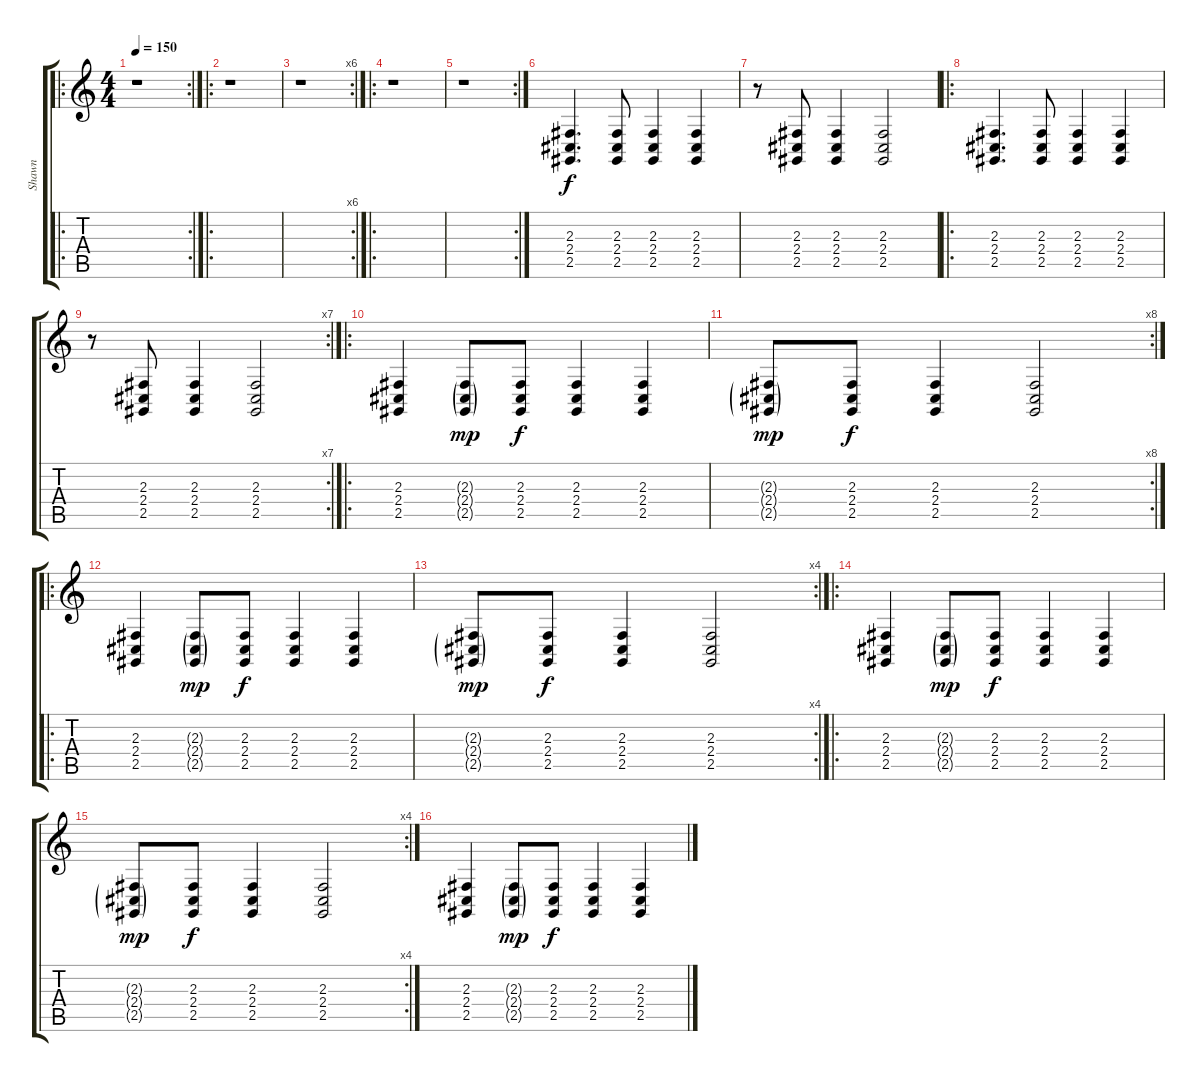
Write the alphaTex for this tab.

\track ("Shawn" "Shawn") {instrument melodictom}
\staff {score tabs}
\tuning (Db4 Ab3 E3 B2 Gb2 B1) {hide}
\ro
\rc 2
\ts (4 4)
\tempo 150
\clef g2
\ks c
r.1{dy f instrument melodictom} |
\ro
r.1 |
\rc 6
r.1 |
\ro
r.1 |
\rc 2
r.1 |
(2.3 2.4 2.5).4{d} (2.3 2.4 2.5).8 (2.3 2.4 2.5).4 (2.3 2.4 2.5).4 |
r.8 (2.3 2.4 2.5).8 (2.3 2.4 2.5).4 (2.3 2.4 2.5).2 |
\ro
(2.3 2.4 2.5).4{d} (2.3 2.4 2.5).8 (2.3 2.4 2.5).4 (2.3 2.4 2.5).4 |
\rc 7
r.8 (2.3 2.4 2.5).8 (2.3 2.4 2.5).4 (2.3 2.4 2.5).2 |
\ro
(2.3 2.4 2.5).4 (2.3{g} 2.4{g} 2.5{g}).8{dy mp} (2.3 2.4 2.5).8{dy f} (2.3 2.4 2.5).4 (2.3 2.4 2.5).4 |
\rc 8
(2.3{g} 2.4{g} 2.5{g}).8{dy mp} (2.3 2.4 2.5).8{dy f} (2.3 2.4 2.5).4 (2.3 2.4 2.5).2 |
\ro
(2.3 2.4 2.5).4 (2.3{g} 2.4{g} 2.5{g}).8{dy mp} (2.3 2.4 2.5).8{dy f} (2.3 2.4 2.5).4 (2.3 2.4 2.5).4 |
\rc 4
(2.3{g} 2.4{g} 2.5{g}).8{dy mp} (2.3 2.4 2.5).8{dy f} (2.3 2.4 2.5).4 (2.3 2.4 2.5).2 |
\ro
(2.3 2.4 2.5).4 (2.3{g} 2.4{g} 2.5{g}).8{dy mp} (2.3 2.4 2.5).8{dy f} (2.3 2.4 2.5).4 (2.3 2.4 2.5).4 |
\rc 4
(2.3{g} 2.4{g} 2.5{g}).8{dy mp} (2.3 2.4 2.5).8{dy f} (2.3 2.4 2.5).4 (2.3 2.4 2.5).2 |
(2.3 2.4 2.5).4 (2.3{g} 2.4{g} 2.5{g}).8{dy mp} (2.3 2.4 2.5).8{dy f} (2.3 2.4 2.5).4 (2.3 2.4 2.5).4
